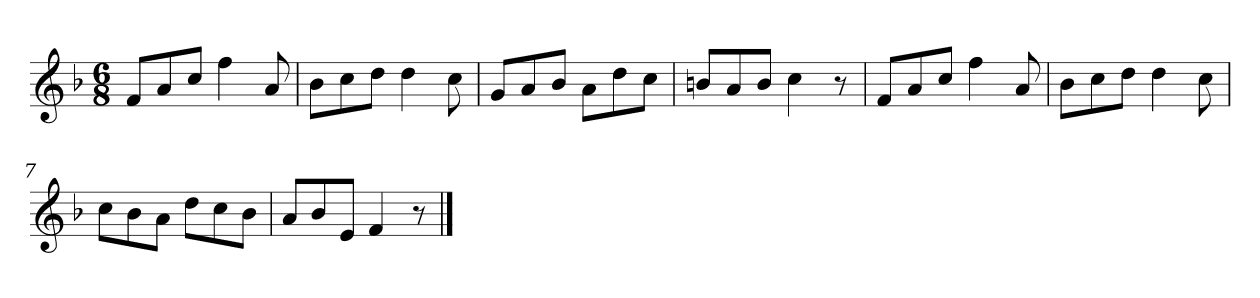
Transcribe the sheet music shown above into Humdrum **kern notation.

**kern
*part1
*staff1
*k[b-]
*M6/8
*MM120
=1
8fL
8a
8ccJ
4ff
8a
=2
8b-L
8cc
8ddJ
4dd
8cc
=3
8gL
8a
8b-J
8aL
8dd
8ccJ
=4
8bnL
8a
8bJ
4cc
8r
=5
8fL
8a
8ccJ
4ff
8a
=6
8b-L
8cc
8ddJ
4dd
8cc
=7
8ccL
8b-
8aJ
8ddL
8cc
8b-J
=8
8aL
8b-
8eJ
4f
8r
==
*-
